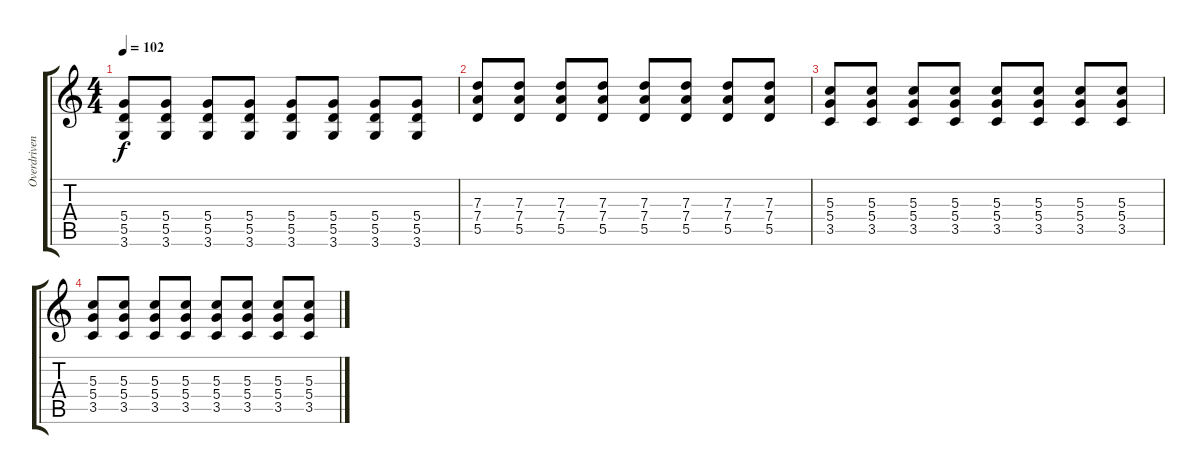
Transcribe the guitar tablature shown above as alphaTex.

\track ("Overdriven Guitar" "Overdriven") {instrument overdrivenguitar}
\staff {score tabs}
\tuning (E4 B3 G3 D3 A2 E2) {hide}
\ts (4 4)
\tempo 102
\clef g2
\ks c
(5.4 5.5 3.6).8{dy f} (5.4 5.5 3.6).8 (5.4 5.5 3.6).8 (5.4 5.5 3.6).8 (5.4 5.5 3.6).8 (5.4 5.5 3.6).8 (5.4 5.5 3.6).8 (5.4 5.5 3.6).8 |
(7.3 7.4 5.5).8 (7.3 7.4 5.5).8 (7.3 7.4 5.5).8 (7.3 7.4 5.5).8 (7.3 7.4 5.5).8 (7.3 7.4 5.5).8 (7.3 7.4 5.5).8 (7.3 7.4 5.5).8 |
(5.3 5.4 3.5).8{volume 8} (5.3 5.4 3.5).8 (5.3 5.4 3.5).8 (5.3 5.4 3.5).8 (5.3 5.4 3.5).8 (5.3 5.4 3.5).8 (5.3 5.4 3.5).8{volume 8} (5.3 5.4 3.5).8 |
(5.3 5.4 3.5).8{volume 8} (5.3 5.4 3.5).8 (5.3 5.4 3.5).8 (5.3 5.4 3.5).8 (5.3 5.4 3.5).8 (5.3 5.4 3.5).8 (5.3 5.4 3.5).8 (5.3 5.4 3.5).8
